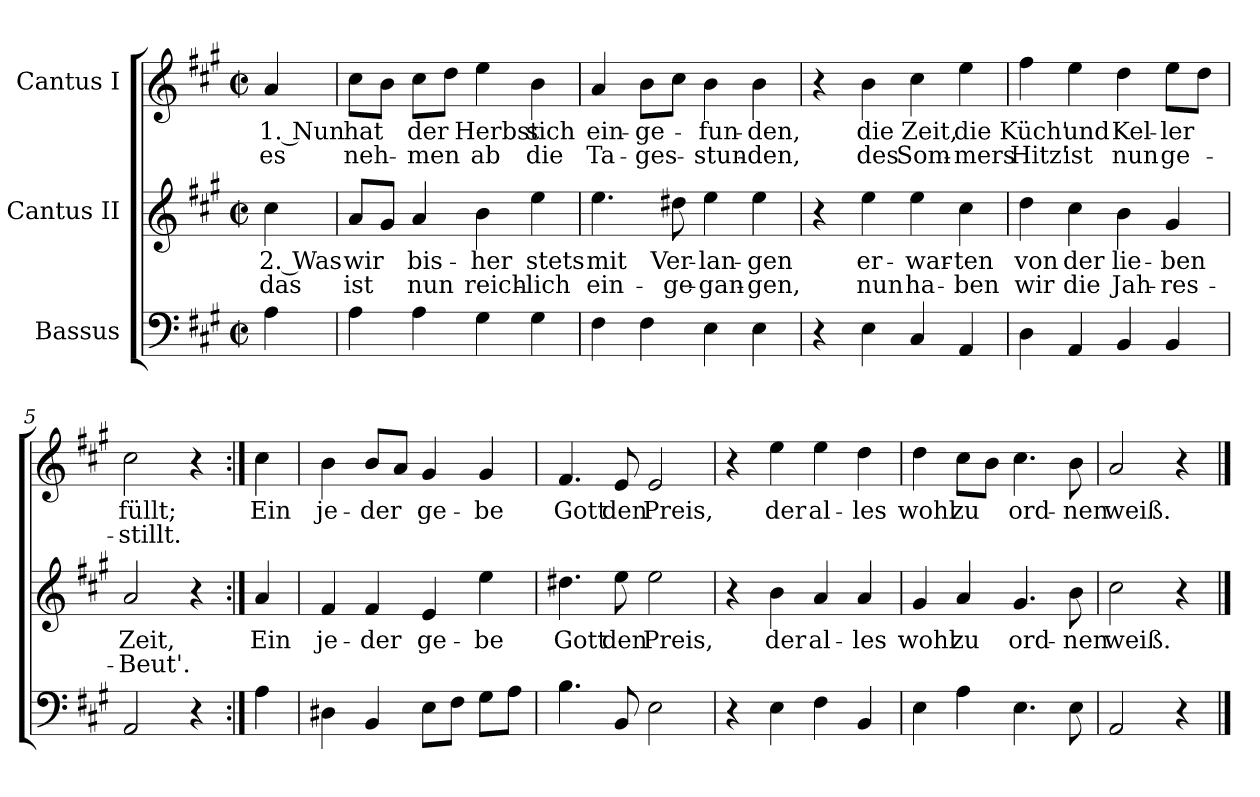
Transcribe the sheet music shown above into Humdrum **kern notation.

**kern	**kern	**text	**text	**kern	**text	**text
*part3	*part2	*part2	*part2	*part1	*part1	*part1
*staff3	*staff2	*staff2	*staff2	*staff1	*staff1	*staff1
*I"Bassus	*I"Cantus II	*	*	*I"Cantus I	*	*
*clefF4	*clefG2	*	*	*clefG2	*	*
*k[f#c#g#]	*k[f#c#g#]	*	*	*k[f#c#g#]	*	*
*M2/2	*M2/2	*	*	*M2/2	*	*
*met(c|)	*met(c|)	*	*	*met(c|)	*	*
=	=	=	=	=	=	=
!	!	!LO:LY:b	!LO:LY:b	!	!LO:LY:b	!LO:LY:b
4A\	4cc#\	2. Was	das	4a/	1. Nun	es
=1	=1	=1	=1	=1	=1	=1
!	!	!LO:LY:b	!LO:LY:b	!	!LO:LY:b	!LO:LY:b
4A\	8a/L	wir	ist	8cc#\L	hat	neh-
.	8g#/J	.	.	8b\J	.	.
!	!	!LO:LY:b	!LO:LY:b	!	!LO:LY:b	!LO:LY:b
4A\	4a/	bis-	nun	8cc#\L	der	-men
.	.	.	.	8dd\J	.	.
!	!	!LO:LY:b	!LO:LY:b	!	!LO:LY:b	!LO:LY:b
4G#\	4b\	-her	reich-	4ee\	Herbst	ab
!	!	!LO:LY:b	!LO:LY:b	!	!LO:LY:b	!LO:LY:b
4G#\	4ee\	stets	-lich	4b\	sich	die
=2	=2	=2	=2	=2	=2	=2
!	!	!LO:LY:b	!LO:LY:b	!	!LO:LY:b	!LO:LY:b
4F#\	4.ee\	mit	ein-	4a/	ein-	Ta-
!	!	!	!	!	!LO:LY:b	!LO:LY:b
4F#\	.	.	.	8b\L	-ge-	-ges-
!	!	!LO:LY:b	!LO:LY:b	!	!	!
.	8dd#X\	Ver-	-ge-	8cc#\J	.	.
!	!	!LO:LY:b	!LO:LY:b	!	!LO:LY:b	!LO:LY:b
4E\	4ee\	-lan-	-gan-	4b\	-fun-	-stun-
!	!	!LO:LY:b	!LO:LY:b	!	!LO:LY:b	!LO:LY:b
4E\	4ee\	-gen	-gen,	4b\	-den,	-den,
=3	=3	=3	=3	=3	=3	=3
4r	4r	.	.	4r	.	.
!	!	!LO:LY:b	!LO:LY:b	!	!LO:LY:b	!LO:LY:b
4E\	4ee\	er-	nun	4b\	die	des
!	!	!LO:LY:b	!LO:LY:b	!	!LO:LY:b	!LO:LY:b
4C#/	4ee\	-war-	ha-	4cc#\	Zeit,	Som-
!	!	!LO:LY:b	!LO:LY:b	!	!LO:LY:b	!LO:LY:b
4AA/	4cc#\	-ten	-ben	4ee\	die	-mers
=4	=4	=4	=4	=4	=4	=4
!	!	!LO:LY:b	!LO:LY:b	!	!LO:LY:b	!LO:LY:b
4D\	4dd\	von	wir	4ff#\	Küch'	Hitz'
!	!	!LO:LY:b	!LO:LY:b	!	!LO:LY:b	!LO:LY:b
4AA/	4cc#\	der	die	4ee\	und	ist
!	!	!LO:LY:b	!LO:LY:b	!	!LO:LY:b	!LO:LY:b
4BB/	4b\	lie-	Jah-	4dd\	Kel-	nun
!	!	!LO:LY:b	!LO:LY:b	!	!LO:LY:b	!LO:LY:b
4BB/	4g#/	-ben	-res-	8ee\L	-ler	ge-
.	.	.	.	8dd\J	.	.
=5	=5	=5	=5	=5	=5	=5
!	!	!LO:LY:b	!LO:LY:b	!	!LO:LY:b	!LO:LY:b
2AA/	2a/	Zeit,	-Beut'.	2cc#\	füllt;	-stillt.
4r	4r	.	.	4r	.	.
!!LO:LB:g=z
=5X1:|!	=5X1:|!	=5X1:|!	=5X1:|!	=5X1:|!	=5X1:|!	=5X1:|!
!	!	!LO:LY:b	!	!	!LO:LY:b	!
4A\	4a/	Ein	.	4cc#\	Ein	.
=6	=6	=6	=6	=6	=6	=6
!	!	!LO:LY:b	!	!	!LO:LY:b	!
4D#X\	4f#/	je-	.	4b\	je-	.
!	!	!LO:LY:b	!	!	!LO:LY:b	!
4BB/	4f#/	-der	.	8b/L	-der	.
.	.	.	.	8a/J	.	.
!	!	!LO:LY:b	!	!	!LO:LY:b	!
8E\L	4e/	ge-	.	4g#/	ge-	.
8F#\J	.	.	.	.	.	.
!	!	!LO:LY:b	!	!	!LO:LY:b	!
8G#\L	4ee\	-be	.	4g#/	-be	.
8A\J	.	.	.	.	.	.
=7	=7	=7	=7	=7	=7	=7
!	!	!LO:LY:b	!	!	!LO:LY:b	!
4.B\	4.dd#X\	Gott	.	4.f#/	Gott	.
!	!	!LO:LY:b	!	!	!LO:LY:b	!
8BB/	8ee\	den	.	8e/	den	.
!	!	!LO:LY:b	!	!	!LO:LY:b	!
2E\	2ee\	Preis,	.	2e/	Preis,	.
=8	=8	=8	=8	=8	=8	=8
4r	4r	.	.	4r	.	.
!	!	!LO:LY:b	!	!	!LO:LY:b	!
4E\	4b\	der	.	4ee\	der	.
!	!	!LO:LY:b	!	!	!LO:LY:b	!
4F#\	4a/	al-	.	4ee\	al-	.
!	!	!LO:LY:b	!	!	!LO:LY:b	!
4BB/	4a/	-les	.	4dd\	-les	.
=9	=9	=9	=9	=9	=9	=9
!	!	!LO:LY:b	!	!	!LO:LY:b	!
4E\	4g#/	wohl	.	4dd\	wohl	.
!	!	!LO:LY:b	!	!	!LO:LY:b	!
4A\	4a/	zu	.	8cc#\L	zu	.
.	.	.	.	8b\J	.	.
!	!	!LO:LY:b	!	!	!LO:LY:b	!
4.E\	4.g#/	ord-	.	4.cc#\	ord-	.
!	!	!LO:LY:b	!	!	!LO:LY:b	!
8E\	8b\	-nen	.	8b\	-nen	.
=10	=10	=10	=10	=10	=10	=10
!	!	!LO:LY:b	!	!	!LO:LY:b	!
2AA/	2cc#\	weiß.	.	2a/	weiß.	.
4r	4r	.	.	4r	.	.
==	==	==	==	==	==	==
*-	*-	*-	*-	*-	*-	*-
